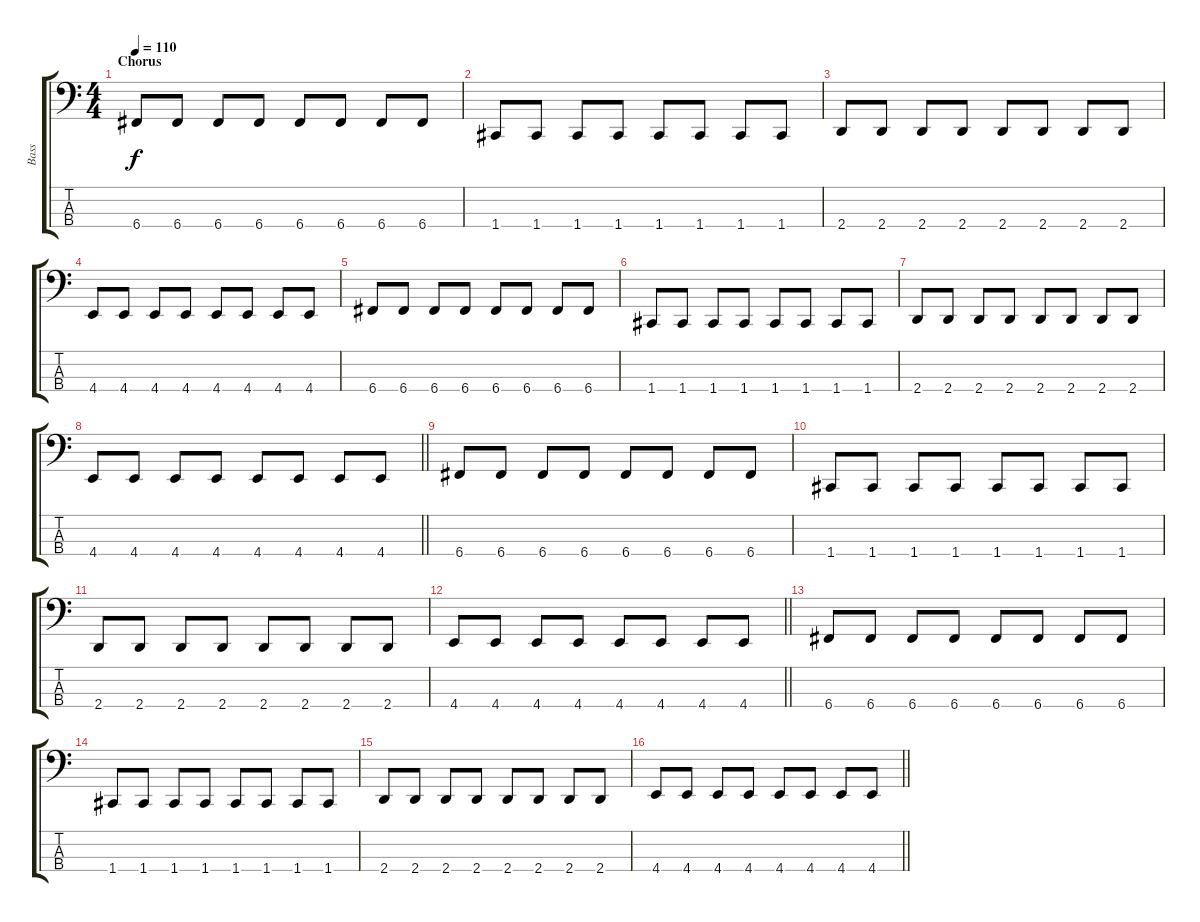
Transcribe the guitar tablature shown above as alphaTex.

\track ("Bass" "Bass") {instrument electricbasspick}
\staff {score tabs}
\tuning (F2 C2 G1 C1) {hide}
\ts (4 4)
\section ("" "Chorus")
\tempo 110
\clef f4
\ks c
6.4.8{dy f} 6.4.8 6.4.8 6.4.8 6.4.8 6.4.8 6.4.8 6.4.8 |
1.4.8 1.4.8 1.4.8 1.4.8 1.4.8 1.4.8 1.4.8 1.4.8 |
2.4.8 2.4.8 2.4.8 2.4.8 2.4.8 2.4.8 2.4.8 2.4.8 |
4.4.8 4.4.8 4.4.8 4.4.8 4.4.8 4.4.8 4.4.8 4.4.8 |
6.4.8 6.4.8 6.4.8 6.4.8 6.4.8 6.4.8 6.4.8 6.4.8 |
1.4.8 1.4.8 1.4.8 1.4.8 1.4.8 1.4.8 1.4.8 1.4.8 |
2.4.8 2.4.8 2.4.8 2.4.8 2.4.8 2.4.8 2.4.8 2.4.8 |
\barLineRight lightlight
4.4.8 4.4.8 4.4.8 4.4.8 4.4.8 4.4.8 4.4.8 4.4.8 |
6.4.8 6.4.8 6.4.8 6.4.8 6.4.8 6.4.8 6.4.8 6.4.8 |
1.4.8 1.4.8 1.4.8 1.4.8 1.4.8 1.4.8 1.4.8 1.4.8 |
2.4.8 2.4.8 2.4.8 2.4.8 2.4.8 2.4.8 2.4.8 2.4.8 |
\barLineRight lightlight
4.4.8 4.4.8 4.4.8 4.4.8 4.4.8 4.4.8 4.4.8 4.4.8 |
6.4.8 6.4.8 6.4.8 6.4.8 6.4.8 6.4.8 6.4.8 6.4.8 |
1.4.8 1.4.8 1.4.8 1.4.8 1.4.8 1.4.8 1.4.8 1.4.8 |
2.4.8 2.4.8 2.4.8 2.4.8 2.4.8 2.4.8 2.4.8 2.4.8 |
\barLineRight lightlight
4.4.8 4.4.8 4.4.8 4.4.8 4.4.8 4.4.8 4.4.8 4.4.8
